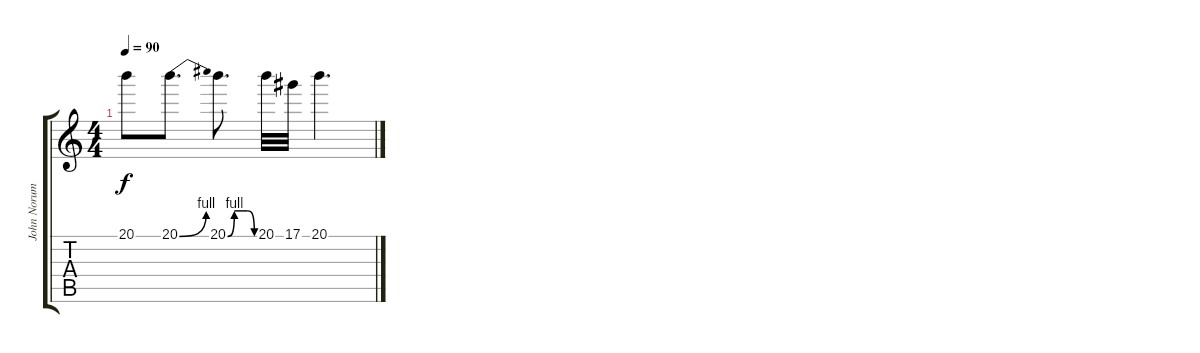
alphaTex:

\track ("John Norum" "John Norum") {instrument distortionguitar}
\staff {score tabs}
\tuning (Eb4 Bb3 Gb3 Db3 Ab2 Eb2) {hide}
\ts (4 4)
\tempo 90
\clef g2
\ks c
20.1.8{dy f} 20.1{be (bend 0 0 60 4)}.8{d} 20.1{be (custom 0 0 15 4 30 4 45 4 60 0)}.8{d} 20.1.32 17.1.32 20.1.4{d}
